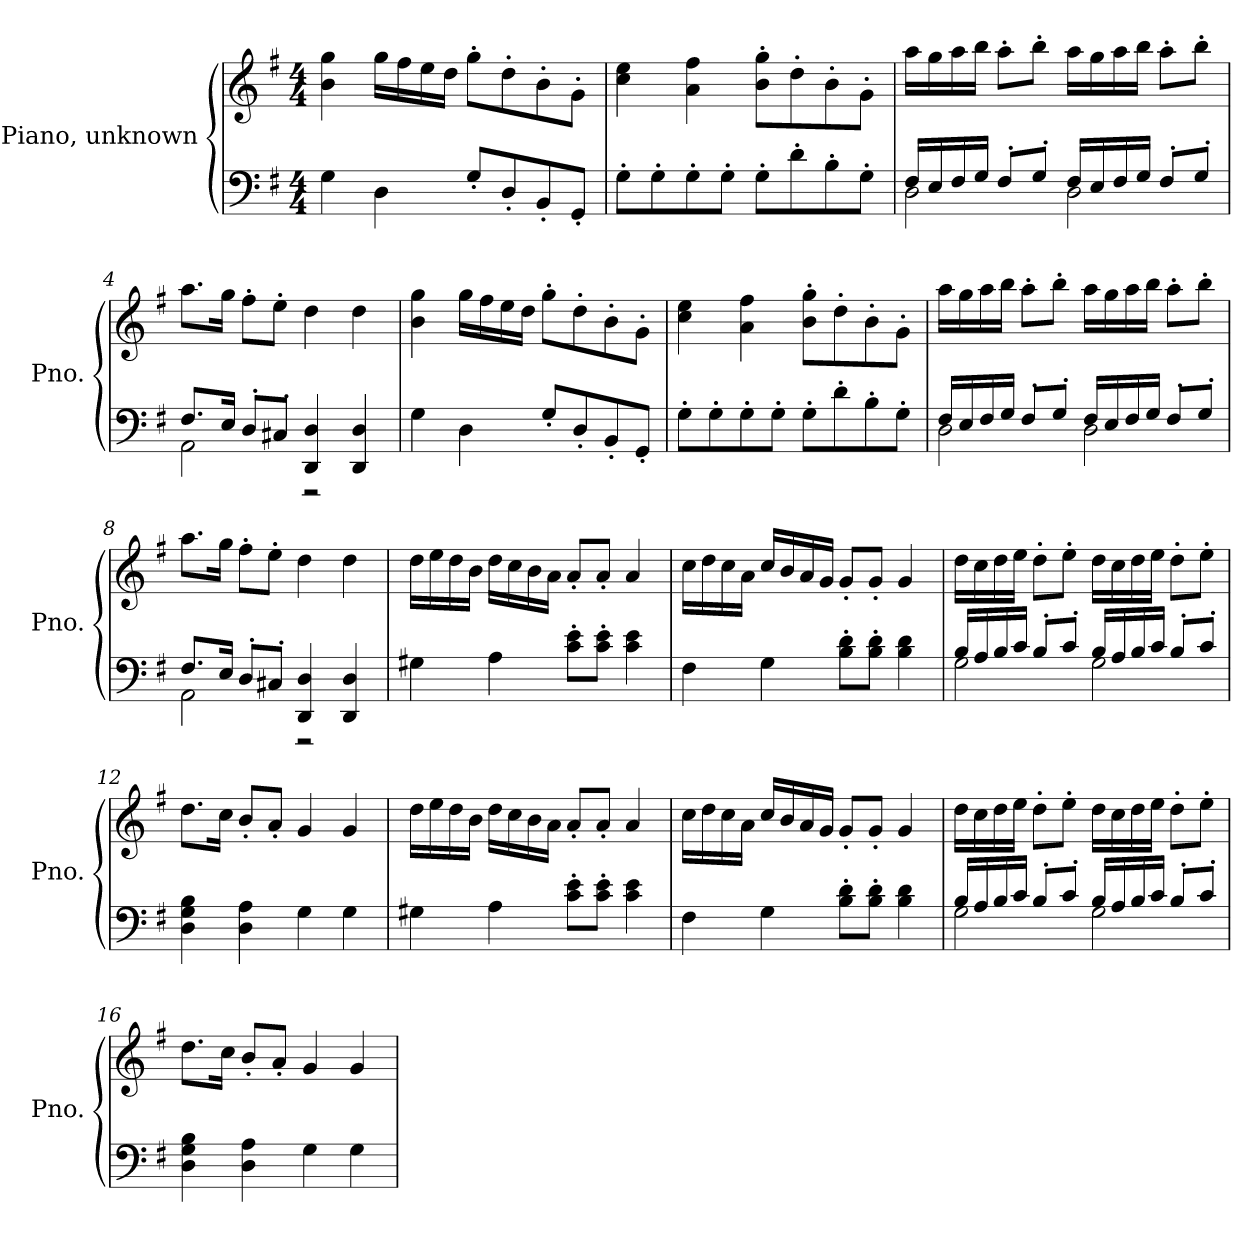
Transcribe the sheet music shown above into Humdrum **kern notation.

**kern	**kern
*part1	*part1
*staff2	*staff1
*I"Piano, unknown	*
*I'Pno.	*
*clefF4	*clefG2
*k[f#]	*k[f#]
*M4/4	*M4/4
*MM120	*MM120
=1	=1
4G\	4b\ 4gg\
4D\	16gg\LL
.	16ff#\
.	16ee\
.	16dd\JJ
8G'/L	8gg'\L
8D'/	8dd'\
8BB'/	8b'\
8GG'/J	8g'\J
=2	=2
8G'\L	4cc\ 4ee\
8G'\	.
8G'\	4a\ 4ff#\
8G'\J	.
8G'\L	8b\' 8gg\'L
8d'\	8dd'\
8B'\	8b'\
8G'\J	8g'\J
=3	=3
*^	*
16F#/LL	2D\	16aa\LL
16E/	.	16gg\
16F#/	.	16aa\
16G/JJ	.	16bb\JJ
8F#'/L	.	8aa'\L
8G'/J	.	8bb'\J
16F#/LL	2D\	16aa\LL
16E/	.	16gg\
16F#/	.	16aa\
16G/JJ	.	16bb\JJ
8F#'/L	.	8aa'\L
8G'/J	.	8bb'\J
=4	=4	=4
8.F#/L	2AA\	8.aa\L
16E/Jk	.	16gg\Jk
8D'/L	.	8ff#'\L
8C#X'/J	.	8ee'\J
4DD/ 4D/	2r	4dd\
4DD/ 4D/	.	4dd\
*v	*v	*
!!LO:LB:g=z
=5	=5
4G\	4b\ 4gg\
4D\	16gg\LL
.	16ff#\
.	16ee\
.	16dd\JJ
8G'/L	8gg'\L
8D'/	8dd'\
8BB'/	8b'\
8GG'/J	8g'\J
=6	=6
8G'\L	4cc\ 4ee\
8G'\	.
8G'\	4a\ 4ff#\
8G'\J	.
8G'\L	8b\' 8gg\'L
8d'\	8dd'\
8B'\	8b'\
8G'\J	8g'\J
=7	=7
*^	*
16F#/LL	2D\	16aa\LL
16E/	.	16gg\
16F#/	.	16aa\
16G/JJ	.	16bb\JJ
8F#'/L	.	8aa'\L
8G'/J	.	8bb'\J
16F#/LL	2D\	16aa\LL
16E/	.	16gg\
16F#/	.	16aa\
16G/JJ	.	16bb\JJ
8F#'/L	.	8aa'\L
8G'/J	.	8bb'\J
=8	=8	=8
8.F#/L	2AA\	8.aa\L
16E/Jk	.	16gg\Jk
8D'/L	.	8ff#'\L
8C#X'/J	.	8ee'\J
4DD/ 4D/	2r	4dd\
4DD/ 4D/	.	4dd\
*v	*v	*
!!LO:LB:g=z
=9	=9
4G#X\	16dd\LL
.	16ee\
.	16dd\
.	16b\JJ
4A\	16dd\LL
.	16cc\
.	16b\
.	16a\JJ
8c\' 8e\'L	8a'/L
8c\' 8e\'J	8a'/J
4c\ 4e\	4a/
=10	=10
4F#\	16cc\LL
.	16dd\
.	16cc\
.	16a\JJ
4G\	16cc/LL
.	16b/
.	16a/
.	16g/JJ
8B\' 8d\'L	8g'/L
8B\' 8d\'J	8g'/J
4B\ 4d\	4g/
=11	=11
*^	*
16B/LL	2G\	16dd\LL
16A/	.	16cc\
16B/	.	16dd\
16c/JJ	.	16ee\JJ
8B'/L	.	8dd'\L
8c'/J	.	8ee'\J
16B/LL	2G\	16dd\LL
16A/	.	16cc\
16B/	.	16dd\
16c/JJ	.	16ee\JJ
8B'/L	.	8dd'\L
8c'/J	.	8ee'\J
*v	*v	*
=12	=12
4D\ 4G\ 4B\	8.dd\L
.	16cc\Jk
4D\ 4A\	8b'/L
.	8a'/J
4G\	4g/
4G\	4g/
!!LO:LB:g=z
=13	=13
4G#X\	16dd\LL
.	16ee\
.	16dd\
.	16b\JJ
4A\	16dd\LL
.	16cc\
.	16b\
.	16a\JJ
8c\' 8e\'L	8a'/L
8c\' 8e\'J	8a'/J
4c\ 4e\	4a/
=14	=14
4F#\	16cc\LL
.	16dd\
.	16cc\
.	16a\JJ
4G\	16cc/LL
.	16b/
.	16a/
.	16g/JJ
8B\' 8d\'L	8g'/L
8B\' 8d\'J	8g'/J
4B\ 4d\	4g/
=15	=15
*^	*
16B/LL	2G\	16dd\LL
16A/	.	16cc\
16B/	.	16dd\
16c/JJ	.	16ee\JJ
8B'/L	.	8dd'\L
8c'/J	.	8ee'\J
16B/LL	2G\	16dd\LL
16A/	.	16cc\
16B/	.	16dd\
16c/JJ	.	16ee\JJ
8B'/L	.	8dd'\L
8c'/J	.	8ee'\J
*v	*v	*
=16	=16
4D\ 4G\ 4B\	8.dd\L
.	16cc\Jk
4D\ 4A\	8b'/L
.	8a'/J
4G\	4g/
4G\	4g/
=	=
*-	*-
